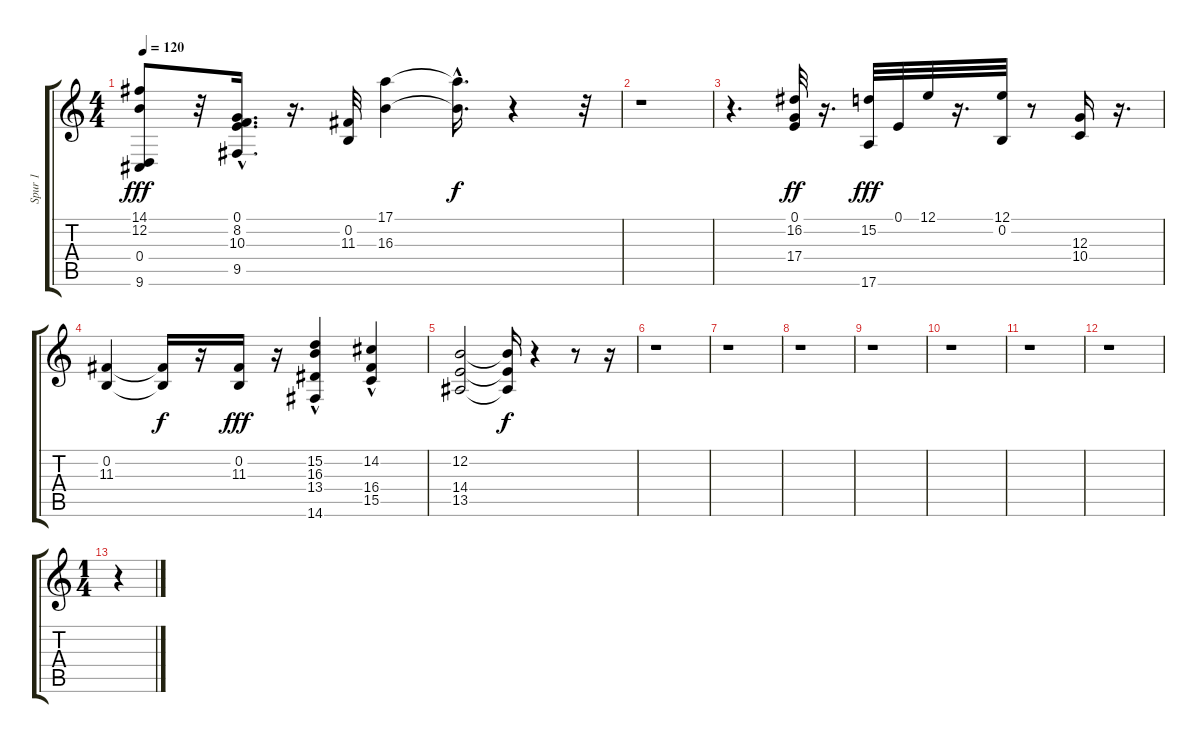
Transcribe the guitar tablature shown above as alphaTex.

\track ("Spur 1" "Spur 1") {instrument trumpet}
\staff {score tabs}
\tuning (E4 B3 G3 D3 A2 E2) {hide}
\ts (4 4)
\tempo 120
\clef g2
\ks c
(14.1 12.2 0.4 9.6).8{dy fff} r.32 (0.1{hac} 8.2{hac} 10.3 9.5).16{d} r.16{d} (0.2 11.3).32 (17.1 16.3).4 (17.1{hac t} 16.3{t}).16{d dy f} r.4 r.32 |
r.1 |
r.4{d} (0.1 16.2 17.4).32{dy ff} r.16{d} (15.2 17.6).32{dy fff} 0.1.32 12.1.32 r.16{d} (12.1 0.2).32 r.8 (12.3 10.4).16 r.16{d} |
(0.2 11.3).4 (0.2{t} 11.3{t}).16{dy f} r.16 (0.2 11.3).16{dy fff} r.16 (15.2{hac} 16.3{hac} 13.4{hac} 14.6{hac}).4 (14.2{hac} 16.4 15.5{hac}).4 |
(12.2 14.4 13.5).2 (12.2{t} 14.4{t} 13.5{t}).16{dy f} r.4 r.8 r.16 |
r.1 |
r.1 |
r.1 |
r.1 |
r.1 |
r.1 |
r.1 |
\ts (1 4)
r.4
